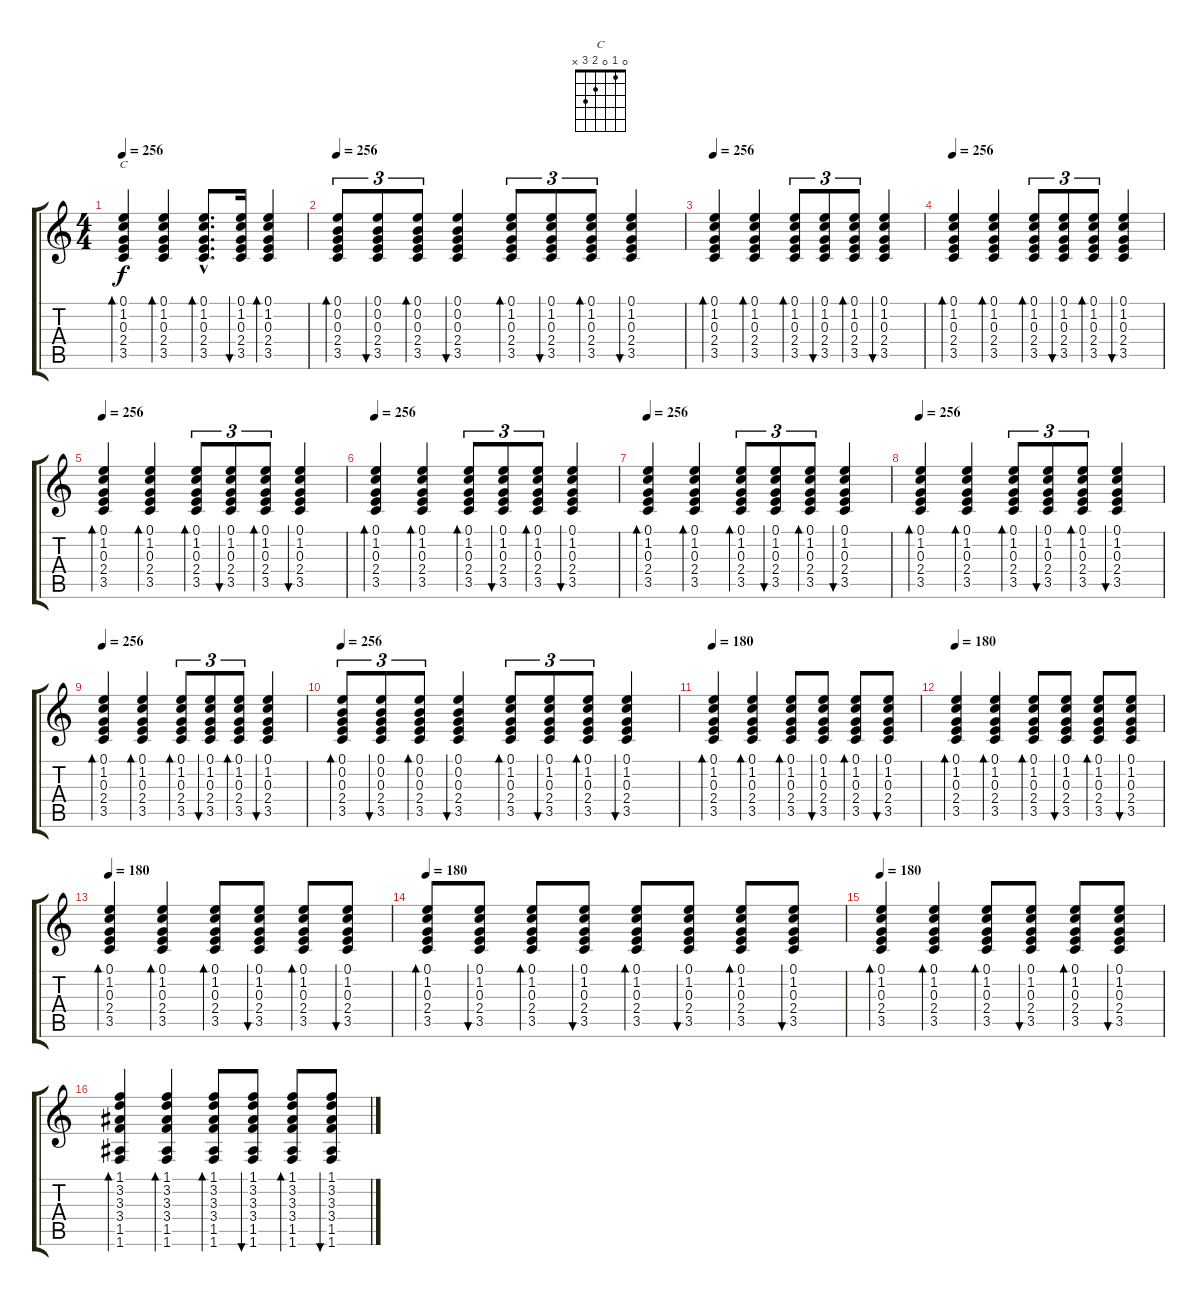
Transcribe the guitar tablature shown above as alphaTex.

\track "" {instrument acousticguitarsteel}
\staff {score tabs}
\tuning (E4 B3 G3 D3 A2 E2) {hide}
\chord ("C" 0 1 0 2 3 x)
\ts (4 4)
\tempo 256
\clef g2
\ks c
(0.1 1.2 0.3 2.4 3.5).4{bd 30 ch "C" dy f} (0.1 1.2 0.3 2.4 3.5).4{bd 30} (0.1{hac} 1.2{hac} 0.3{hac} 2.4{hac} 3.5{hac}).8{d bd 30} (0.1 1.2 0.3 2.4 3.5).16{bu 30} (0.1 1.2 0.3 2.4 3.5).4{bd 30} |
\tempo 256
(0.1 0.2 0.3 2.4 3.5).8{tu (3 2) bd 30} (0.1 0.2 0.3 2.4 3.5).8{tu (3 2) bu 30} (0.1 0.2 0.3 2.4 3.5).8{tu (3 2) bd 30} (0.1 0.2 0.3 2.4 3.5).4{bu 30} (0.1 1.2 0.3 2.4 3.5).8{tu (3 2) bd 30} (0.1 1.2 0.3 2.4 3.5).8{tu (3 2) bu 30} (0.1 1.2 0.3 2.4 3.5).8{tu (3 2) bd 30} (0.1 1.2 0.3 2.4 3.5).4{bu 30} |
\tempo 256
(0.1 1.2 0.3 2.4 3.5).4{bd 30} (0.1 1.2 0.3 2.4 3.5).4{bd 30} (0.1 1.2 0.3 2.4 3.5).8{tu (3 2) bd 30} (0.1 1.2 0.3 2.4 3.5).8{tu (3 2) bu 30} (0.1 1.2 0.3 2.4 3.5).8{tu (3 2) bd 30} (0.1 1.2 0.3 2.4 3.5).4{bu 30} |
\tempo 256
(0.1 1.2 0.3 2.4 3.5).4{bd 30} (0.1 1.2 0.3 2.4 3.5).4{bd 30} (0.1 1.2 0.3 2.4 3.5).8{tu (3 2) bd 30} (0.1 1.2 0.3 2.4 3.5).8{tu (3 2) bu 30} (0.1 1.2 0.3 2.4 3.5).8{tu (3 2) bd 30} (0.1 1.2 0.3 2.4 3.5).4{bu 30} |
\tempo 256
(0.1 1.2 0.3 2.4 3.5).4{bd 30} (0.1 1.2 0.3 2.4 3.5).4{bd 30} (0.1 1.2 0.3 2.4 3.5).8{tu (3 2) bd 30} (0.1 1.2 0.3 2.4 3.5).8{tu (3 2) bu 30} (0.1 1.2 0.3 2.4 3.5).8{tu (3 2) bd 30} (0.1 1.2 0.3 2.4 3.5).4{bu 30} |
\tempo 256
(0.1 1.2 0.3 2.4 3.5).4{bd 30} (0.1 1.2 0.3 2.4 3.5).4{bd 30} (0.1 1.2 0.3 2.4 3.5).8{tu (3 2) bd 30} (0.1 1.2 0.3 2.4 3.5).8{tu (3 2) bu 30} (0.1 1.2 0.3 2.4 3.5).8{tu (3 2) bd 30} (0.1 1.2 0.3 2.4 3.5).4{bu 30} |
\tempo 256
(0.1 1.2 0.3 2.4 3.5).4{bd 30} (0.1 1.2 0.3 2.4 3.5).4{bd 30} (0.1 1.2 0.3 2.4 3.5).8{tu (3 2) bd 30} (0.1 1.2 0.3 2.4 3.5).8{tu (3 2) bu 30} (0.1 1.2 0.3 2.4 3.5).8{tu (3 2) bd 30} (0.1 1.2 0.3 2.4 3.5).4{bu 30} |
\tempo 256
(0.1 1.2 0.3 2.4 3.5).4{bd 30} (0.1 1.2 0.3 2.4 3.5).4{bd 30} (0.1 1.2 0.3 2.4 3.5).8{tu (3 2) bd 30} (0.1 1.2 0.3 2.4 3.5).8{tu (3 2) bu 30} (0.1 1.2 0.3 2.4 3.5).8{tu (3 2) bd 30} (0.1 1.2 0.3 2.4 3.5).4{bu 30} |
\tempo 256
(0.1 1.2 0.3 2.4 3.5).4{bd 30} (0.1 1.2 0.3 2.4 3.5).4{bd 30} (0.1 1.2 0.3 2.4 3.5).8{tu (3 2) bd 30} (0.1 1.2 0.3 2.4 3.5).8{tu (3 2) bu 30} (0.1 1.2 0.3 2.4 3.5).8{tu (3 2) bd 30} (0.1 1.2 0.3 2.4 3.5).4{bu 30} |
\tempo 256
(0.1 0.2 0.3 2.4 3.5).8{tu (3 2) bd 30} (0.1 0.2 0.3 2.4 3.5).8{tu (3 2) bu 30} (0.1 0.2 0.3 2.4 3.5).8{tu (3 2) bd 30} (0.1 0.2 0.3 2.4 3.5).4{bu 30} (0.1 1.2 0.3 2.4 3.5).8{tu (3 2) bd 30} (0.1 1.2 0.3 2.4 3.5).8{tu (3 2) bu 30} (0.1 1.2 0.3 2.4 3.5).8{tu (3 2) bd 30} (0.1 1.2 0.3 2.4 3.5).4{bu 30} |
\tempo 180
(0.1 1.2 0.3 2.4 3.5).4{bd 30} (0.1 1.2 0.3 2.4 3.5).4{bd 30} (0.1 1.2 0.3 2.4 3.5).8{bd 30} (0.1 1.2 0.3 2.4 3.5).8{bu 30} (0.1 1.2 0.3 2.4 3.5).8{bd 30} (0.1 1.2 0.3 2.4 3.5).8{bu 30} |
\tempo 180
(0.1 1.2 0.3 2.4 3.5).4{bd 30} (0.1 1.2 0.3 2.4 3.5).4{bd 30} (0.1 1.2 0.3 2.4 3.5).8{bd 30} (0.1 1.2 0.3 2.4 3.5).8{bu 30} (0.1 1.2 0.3 2.4 3.5).8{bd 30} (0.1 1.2 0.3 2.4 3.5).8{bu 30} |
\tempo 180
(0.1 1.2 0.3 2.4 3.5).4{bd 30} (0.1 1.2 0.3 2.4 3.5).4{bd 30} (0.1 1.2 0.3 2.4 3.5).8{bd 30} (0.1 1.2 0.3 2.4 3.5).8{bu 30} (0.1 1.2 0.3 2.4 3.5).8{bd 30} (0.1 1.2 0.3 2.4 3.5).8{bu 30} |
\tempo 180
(0.1 1.2 0.3 2.4 3.5).8{bd 30} (0.1 1.2 0.3 2.4 3.5).8{bu 30} (0.1 1.2 0.3 2.4 3.5).8{bd 30} (0.1 1.2 0.3 2.4 3.5).8{bu 30} (0.1 1.2 0.3 2.4 3.5).8{bd 30} (0.1 1.2 0.3 2.4 3.5).8{bu 30} (0.1 1.2 0.3 2.4 3.5).8{bd 30} (0.1 1.2 0.3 2.4 3.5).8{bu 30} |
\tempo 180
(0.1 1.2 0.3 2.4 3.5).4{bd 60} (0.1 1.2 0.3 2.4 3.5).4{bd 60} (0.1 1.2 0.3 2.4 3.5).8{bd 60} (0.1 1.2 0.3 2.4 3.5).8{bu 60} (0.1 1.2 0.3 2.4 3.5).8{bd 60} (0.1 1.2 0.3 2.4 3.5).8{bu 60} |
(1.1 3.2 3.3 3.4 1.5 1.6).4{bd 60} (1.1 3.2 3.3 3.4 1.5 1.6).4{bd 60} (1.1 3.2 3.3 3.4 1.5 1.6).8{bd 60} (1.1 3.2 3.3 3.4 1.5 1.6).8{bu 60} (1.1 3.2 3.3 3.4 1.5 1.6).8{bd 60} (1.1 3.2 3.3 3.4 1.5 1.6).8{bu 60}
